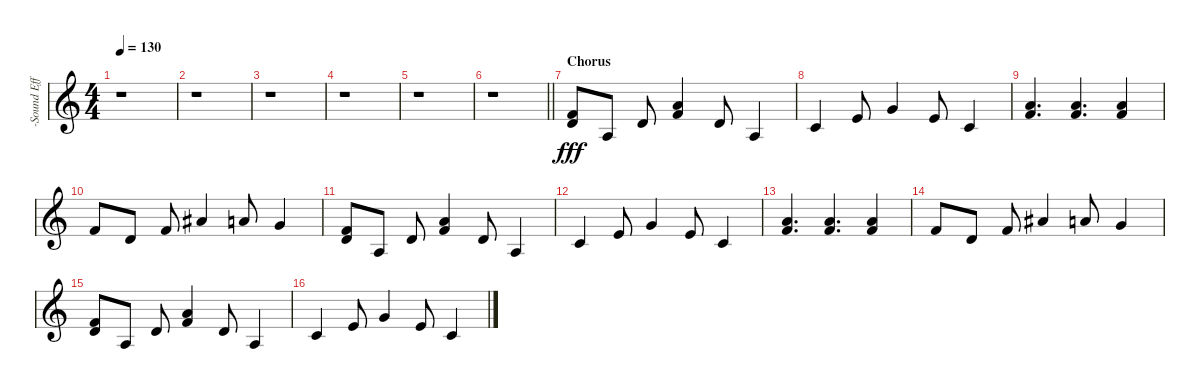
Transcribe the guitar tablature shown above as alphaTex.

\track ("-Sound Effects/Piano-" "-Sound Eff") {instrument vibraphone}
\staff {score}
\tuning (E4 B3 G3 D3 A2 D2) {hide}
\ts (4 4)
\tempo 130
\clef g2
\ks c
r.1{dy fff} |
r.1 |
r.1 |
r.1 |
r.1 |
\barLineRight lightlight
r.1 |
\section ("" "Chorus")
(6.2 7.3).8 7.4.8 7.3.8 (5.1 6.2).4 7.3.8 7.4.4 |
5.3.4 5.2.8 3.1.4 5.2.8 5.3.4 |
(5.1 6.2).4{d} (5.1 6.2).4{d} (5.1 6.2).4 |
6.2.8 7.3.8 6.2.8 6.1.4 5.1.8 8.2.4 |
(6.2 7.3).8 7.4.8 7.3.8 (5.1 6.2).4 7.3.8 7.4.4 |
5.3.4 5.2.8 3.1.4 5.2.8 5.3.4 |
(5.1 6.2).4{d} (5.1 6.2).4{d} (5.1 6.2).4 |
6.2.8 7.3.8 6.2.8 6.1.4 5.1.8 8.2.4 |
(6.2 7.3).8 7.4.8 7.3.8 (5.1 6.2).4 7.3.8 7.4.4 |
5.3.4 5.2.8 3.1.4 5.2.8 5.3.4
